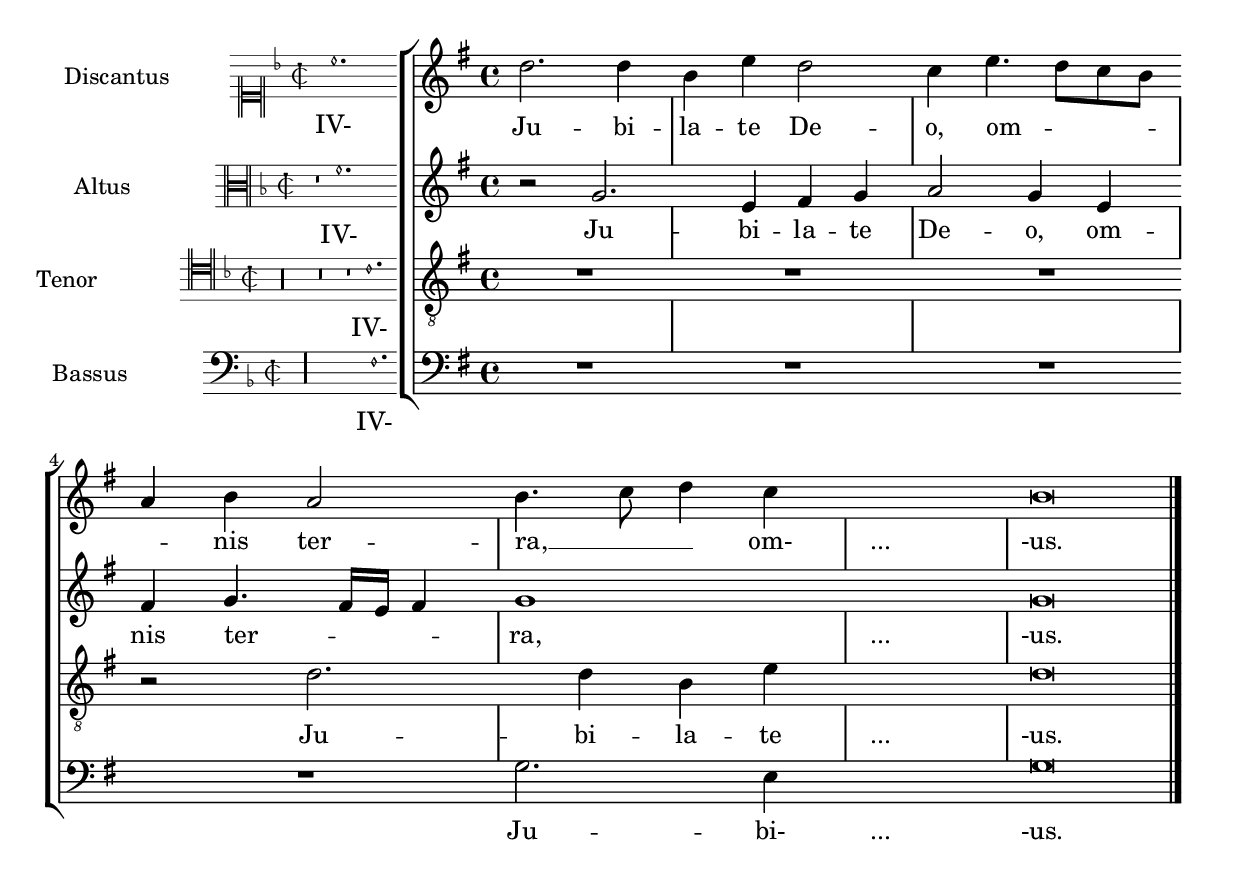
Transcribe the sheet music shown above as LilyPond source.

\version "2.15.18"

\header {
  lsrtags = "staff-notation, ancient-notation"
  texidoc = "
Incipits can be added using the instrument name grob, but keeping
separate the instrument name definition and the incipit definition.
"
  doctitle = "Incipit"
}

incipit =
#(define-music-function (parser location incipit-music) (ly:music?)
  #{
    \once \override Staff.InstrumentName #'self-alignment-X = #RIGHT
    \once \override Staff.InstrumentName #'self-alignment-Y = #UP
    \once \override Staff.InstrumentName #'Y-offset =
      #(lambda (grob)
         (+ 4 (system-start-text::calc-y-offset grob)))
    \once \override Staff.InstrumentName #'padding = #0.3
    \once \override Staff.InstrumentName #'stencil =
      #(lambda (grob)
         (let* ((instrument-name (ly:grob-property grob 'long-text))
                (layout (ly:output-def-clone (ly:grob-layout grob)))
                (music (make-sequential-music
                        (list (context-spec-music
                               (make-sequential-music
                                (list (make-property-set
                                       'instrumentName instrument-name)
                                      (make-grob-property-set
                                       'VerticalAxisGroup
                                       'Y-extent '(-4 . 4))))
                               'MensuralStaff)
                              incipit-music)))
                (score (ly:make-score music))
                (mm (ly:output-def-lookup layout 'mm))
                (indent (ly:output-def-lookup layout 'indent))
                (width (ly:output-def-lookup layout 'incipit-width))
                (incipit-width (if (number? width)
                                   (* width mm)
                                   (* indent 0.5))))

           (ly:output-def-set-variable! layout 'indent (- indent
                                                          incipit-width))
           (ly:output-def-set-variable! layout 'line-width indent)
           (ly:output-def-set-variable! layout 'ragged-right #f)
           (ly:output-def-set-variable! layout 'ragged-last #f)
           (ly:output-def-set-variable! layout 'system-count 1)
           (ly:score-add-output-def! score layout)
           (ly:grob-set-property! grob 'long-text
                                  (markup #:score score))
           (system-start-text::print grob)))
  #})

%%%%%%%%%%%%%%%%%%%%%%%%%

global = {
  \set Score.skipBars = ##t
  \key g \major
  \time 4/4

  % the actual music
  \skip 1*8

  % let finis bar go through all staves
  \override Staff.BarLine #'transparent = ##f

  % finis bar
  \bar "|."
}

discantusIncipit = <<
  \new MensuralVoice = "discantusIncipit" <<
    \repeat unfold 9 { s1 \noBreak }
    {
      \clef "neomensural-c1"
      \key f \major
      \time 2/2
      c''1.
    }
  >>
  \new Lyrics \lyricsto discantusIncipit { IV- }
>>

discantusNotes = {
  \transpose c' c'' {
    \clef "treble"
    d'2. d'4 |
    b e' d'2 |
    c'4 e'4.( d'8 c' b |
    a4) b a2 |
    b4.( c'8 d'4) c'4 |
    \once \override NoteHead #'transparent = ##t
    c'1 |
    b\breve |
  }
}

discantusLyrics = \lyricmode {
  Ju -- bi -- |
  la -- te De -- |
  o, om --
  nis ter -- |
  ra, __ om- |
  "..." |
  -us. |
}

altusIncipit = <<
  \new MensuralVoice = "altusIncipit" <<
    \repeat unfold 9 { s1 \noBreak }
    {
      \clef "neomensural-c3"
      \key f \major
      \time 2/2
      r1 f'1.
    }
  >>
  \new Lyrics \lyricsto altusIncipit { IV- }
>>

altusNotes = {
  \transpose c' c'' {
    \clef "treble"
    % two measures
    r2 g2. e4 fis g |
    a2 g4 e |
    fis g4.( fis16 e fis4) |
    g1 |
    \once \override NoteHead #'transparent = ##t
    g1 |
    g\breve |
  }
}

altusLyrics = \lyricmode {
  % two measures
  Ju -- bi -- la -- te |
  De -- o, om -- |
  nis ter -- ra, |
  "..." |
  -us. |
}

tenorIncipit = <<
  \new MensuralVoice = "tenorIncipit" <<
    \repeat unfold 9 { s1 \noBreak }
    {
      \clef "neomensural-c4"
      \key f \major
      \time 2/2
      r\longa
      r\breve
      r1 c'1.
    }
  >>
  \new Lyrics \lyricsto tenorIncipit { IV- }
>>

tenorNotes = {
  \transpose c' c' {
    \clef "treble_8"
    R1 |
    R1 |
    R1 |
    % two measures
    r2 d'2. d'4 b e' |
    \once \override NoteHead #'transparent = ##t
    e'1 |
    d'\breve |
  }
}

tenorLyrics = \lyricmode {
  % two measures
  Ju -- bi -- la -- te |
  "..." |
  -us.
}

bassusIncipit = <<
  \new MensuralVoice = "bassusIncipit" <<
    \repeat unfold 9 { s1 \noBreak }
    {
      \clef "bass"
      \key f \major
      \time 2/2
      %% incipit
      r\maxima
      f1.
    }
  >>
  \new Lyrics \lyricsto bassusIncipit { IV- }
>>

bassusNotes = {
  \transpose c' c' {
    \clef "bass"
    R1 |
    R1 |
    R1 |
    R1 |
    g2. e4 |
    \once \override NoteHead #'transparent = ##t
    e1 |
    g\breve |
  }
}

bassusLyrics = \lyricmode {
  Ju -- bi- |
  "..." |
  -us.
}

\score {
  <<
    \new StaffGroup = choirStaff <<
      \new Voice = "discantusNotes" <<
        \global
        \set Staff.instrumentName = #"Discantus"
        \incipit \discantusIncipit
        \discantusNotes
      >>
      \new Lyrics = "discantusLyrics" \lyricsto discantusNotes { \discantusLyrics }
      \new Voice = "altusNotes" <<
        \global
        \set Staff.instrumentName = #"Altus"
        \incipit \altusIncipit
        \altusNotes
      >>
      \new Lyrics = "altusLyrics" \lyricsto altusNotes { \altusLyrics }
      \new Voice = "tenorNotes" <<
        \global
        \set Staff.instrumentName = #"Tenor"
        \incipit \tenorIncipit
        \tenorNotes
      >>
      \new Lyrics = "tenorLyrics" \lyricsto tenorNotes { \tenorLyrics }
      \new Voice = "bassusNotes" <<
        \global
        \set Staff.instrumentName = #"Bassus"
        \incipit \bassusIncipit
        \bassusNotes
      >>
      \new Lyrics = "bassusLyrics" \lyricsto bassusNotes { \bassusLyrics }
    >>
  >>
  \layout {
    \context {
      \Score
      %% no bar lines in staves or lyrics
      \override BarLine #'transparent = ##t
    }
    %% the next two instructions keep the lyrics between the bar lines
    \context {
      \Lyrics
      \consists "Bar_engraver"
      \consists "Separating_line_group_engraver"
    }
    \context {
      \Voice
      %% no slurs
      \override Slur #'transparent = ##t
      %% Comment in the below "\remove" command to allow line
      %% breaking also at those bar lines where a note overlaps
      %% into the next measure.  The command is commented out in this
      %% short example score, but especially for large scores, you
      %% will typically yield better line breaking and thus improve
      %% overall spacing if you comment in the following command.
      %%\remove "Forbid_line_break_engraver"
    }
    indent = 6\cm
    incipit-width = 4\cm
  }
}
